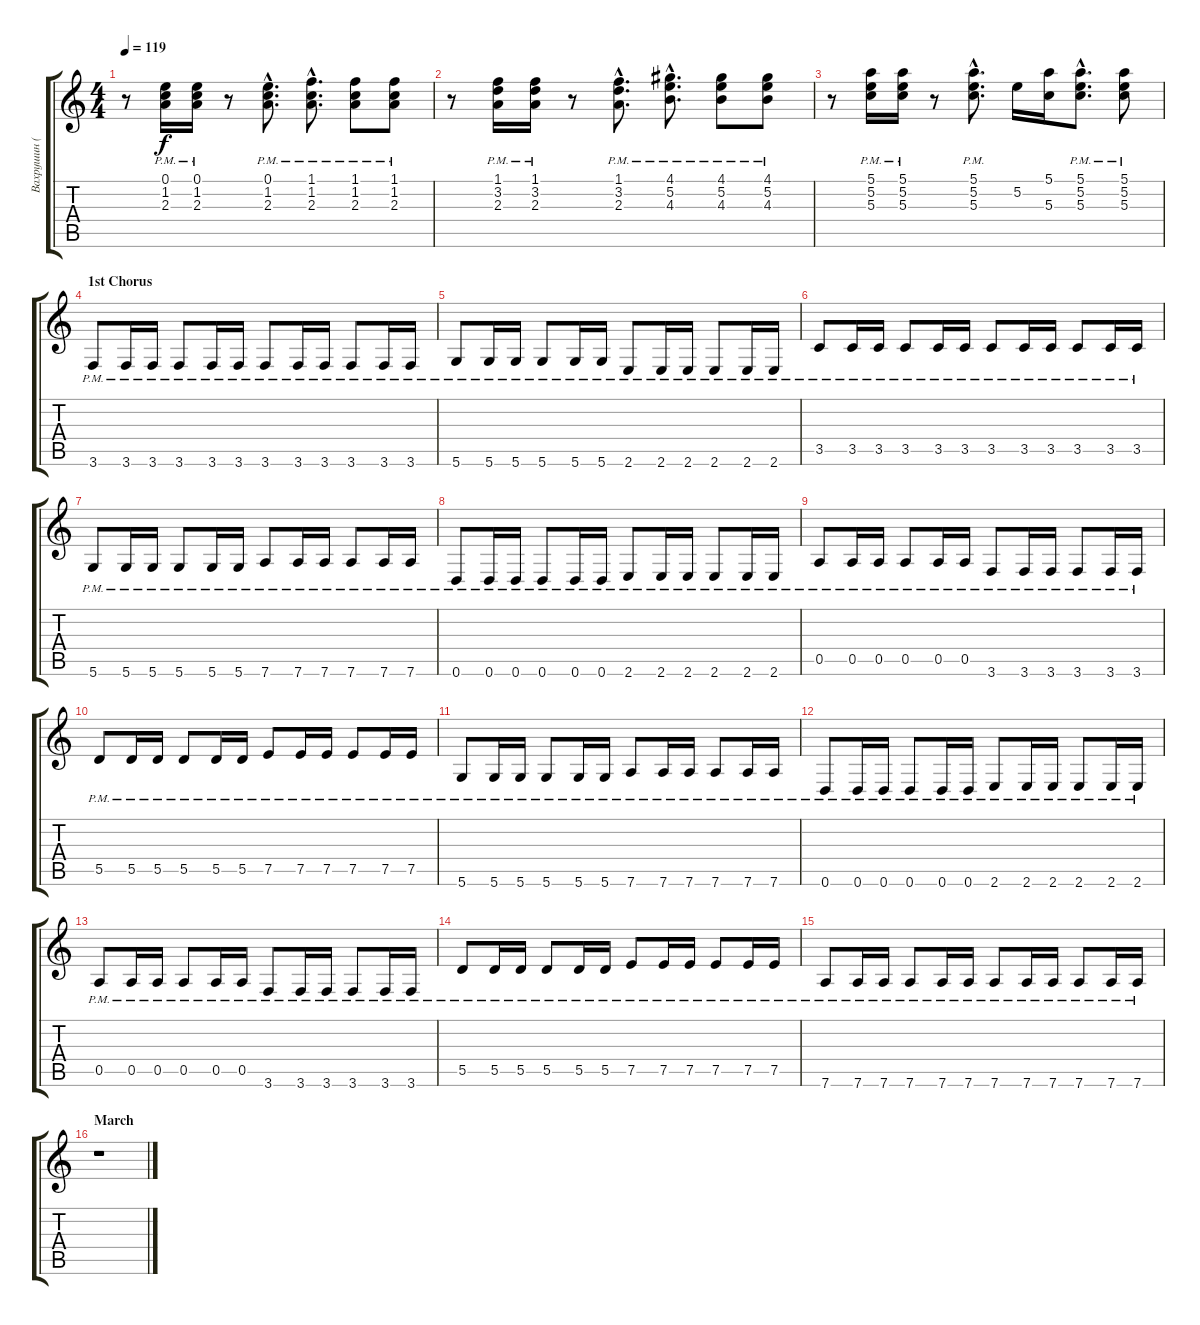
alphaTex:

\track ("Вахрушин (Гитара)" "Вахрушин (") {instrument overdrivenguitar}
\staff {score tabs}
\tuning (E4 B3 G3 D3 A2 D2) {hide}
\ts (4 4)
\tempo 119
\clef g2
\ks c
r.8{dy f} (0.1{pm} 1.2{pm} 2.3{pm}).16 (0.1{pm} 1.2{pm} 2.3{pm}).16 r.8 (0.1{hac pm} 1.2{hac pm} 2.3{hac pm}).8{d} (1.1{hac pm} 1.2{hac pm} 2.3{hac pm}).8{d} (1.1{pm} 1.2{pm} 2.3{pm}).8 (1.1{pm} 1.2{pm} 2.3{pm}).8 |
r.8 (1.1{pm} 3.2{pm} 2.3{pm}).16 (1.1{pm} 3.2{pm} 2.3{pm}).16 r.8 (1.1{hac pm} 3.2{hac pm} 2.3{hac pm}).8{d} (4.1{hac pm} 5.2{hac pm} 4.3{hac pm}).8{d} (4.1{pm} 5.2{pm} 4.3{pm}).8 (4.1{pm} 5.2{pm} 4.3{pm}).8 |
r.8 (5.1{pm} 5.2{pm} 5.3{pm}).16 (5.1{pm} 5.2{pm} 5.3{pm}).16 r.8 (5.1{hac pm} 5.2{hac pm} 5.3{hac pm}).8{d} 5.2.16 (5.1 5.3).16 (5.1{hac pm} 5.2{hac pm} 5.3{hac pm}).8{d} (5.1{pm} 5.2{pm} 5.3{pm}).8 |
\section ("" "1st Chorus")
3.6{pm}.8{instrument overdrivenguitar} 3.6{pm}.16 3.6{pm}.16 3.6{pm}.8 3.6{pm}.16 3.6{pm}.16 3.6{pm}.8 3.6{pm}.16 3.6{pm}.16 3.6{pm}.8 3.6{pm}.16 3.6{pm}.16 |
5.6{pm}.8 5.6{pm}.16 5.6{pm}.16 5.6{pm}.8 5.6{pm}.16 5.6{pm}.16 2.6{pm}.8 2.6{pm}.16 2.6{pm}.16 2.6{pm}.8 2.6{pm}.16 2.6{pm}.16 |
3.5{pm}.8 3.5{pm}.16 3.5{pm}.16 3.5{pm}.8 3.5{pm}.16 3.5{pm}.16 3.5{pm}.8 3.5{pm}.16 3.5{pm}.16 3.5{pm}.8 3.5{pm}.16 3.5{pm}.16 |
5.6{pm}.8 5.6{pm}.16 5.6{pm}.16 5.6{pm}.8 5.6{pm}.16 5.6{pm}.16 7.6{pm}.8 7.6{pm}.16 7.6{pm}.16 7.6{pm}.8 7.6{pm}.16 7.6{pm}.16 |
0.6{pm}.8 0.6{pm}.16 0.6{pm}.16 0.6{pm}.8 0.6{pm}.16 0.6{pm}.16 2.6{pm}.8 2.6{pm}.16 2.6{pm}.16 2.6{pm}.8 2.6{pm}.16 2.6{pm}.16 |
0.5{pm}.8 0.5{pm}.16 0.5{pm}.16 0.5{pm}.8 0.5{pm}.16 0.5{pm}.16 3.6{pm}.8 3.6{pm}.16 3.6{pm}.16 3.6{pm}.8 3.6{pm}.16 3.6{pm}.16 |
5.5{pm}.8 5.5{pm}.16 5.5{pm}.16 5.5{pm}.8 5.5{pm}.16 5.5{pm}.16 7.5{pm}.8 7.5{pm}.16 7.5{pm}.16 7.5{pm}.8 7.5{pm}.16 7.5{pm}.16 |
5.6{pm}.8 5.6{pm}.16 5.6{pm}.16 5.6{pm}.8 5.6{pm}.16 5.6{pm}.16 7.6{pm}.8 7.6{pm}.16 7.6{pm}.16 7.6{pm}.8 7.6{pm}.16 7.6{pm}.16 |
0.6{pm}.8 0.6{pm}.16 0.6{pm}.16 0.6{pm}.8 0.6{pm}.16 0.6{pm}.16 2.6{pm}.8 2.6{pm}.16 2.6{pm}.16 2.6{pm}.8 2.6{pm}.16 2.6{pm}.16 |
0.5{pm}.8 0.5{pm}.16 0.5{pm}.16 0.5{pm}.8 0.5{pm}.16 0.5{pm}.16 3.6{pm}.8 3.6{pm}.16 3.6{pm}.16 3.6{pm}.8 3.6{pm}.16 3.6{pm}.16 |
5.5{pm}.8 5.5{pm}.16 5.5{pm}.16 5.5{pm}.8 5.5{pm}.16 5.5{pm}.16 7.5{pm}.8 7.5{pm}.16 7.5{pm}.16 7.5{pm}.8 7.5{pm}.16 7.5{pm}.16 |
7.6{pm}.8 7.6{pm}.16 7.6{pm}.16 7.6{pm}.8 7.6{pm}.16 7.6{pm}.16 7.6{pm}.8 7.6{pm}.16 7.6{pm}.16 7.6{pm}.8 7.6{pm}.16 7.6{pm}.16 |
\section ("" "March")
r.1
